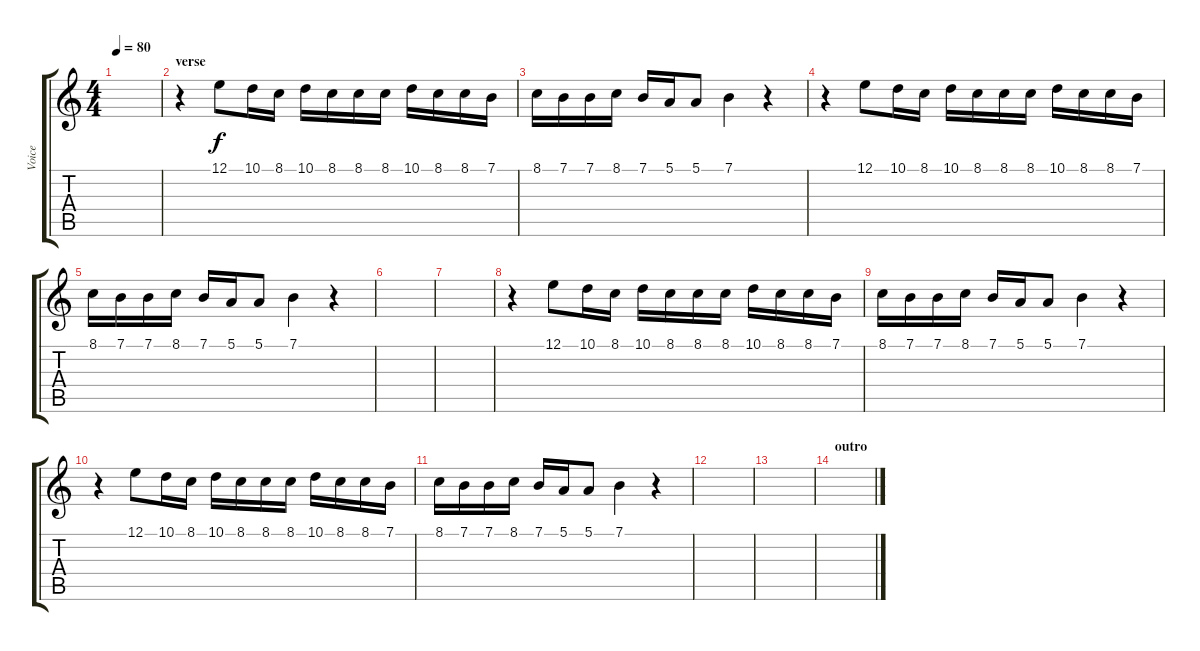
\track ("Voice" "Voice") {instrument choiraahs}
\staff {score tabs}
\tuning (E4 B3 G3 D3 A2 E2) {hide}
\ts (4 4)
\tempo 80
\clef g2
\ks c
|
\section ("" "verse")
r.4 12.1.8 10.1.16 8.1.16 10.1.16 8.1.16 8.1.16 8.1.16 10.1.16 8.1.16 8.1.16 7.1.16 |
8.1.16 7.1.16 7.1.16 8.1.16 7.1.16 5.1.16 5.1.8 7.1.4 r.4 |
r.4 12.1.8 10.1.16 8.1.16 10.1.16 8.1.16 8.1.16 8.1.16 10.1.16 8.1.16 8.1.16 7.1.16 |
8.1.16 7.1.16 7.1.16 8.1.16 7.1.16 5.1.16 5.1.8 7.1.4 r.4 |
|
|
r.4 12.1.8 10.1.16 8.1.16 10.1.16 8.1.16 8.1.16 8.1.16 10.1.16 8.1.16 8.1.16 7.1.16 |
8.1.16 7.1.16 7.1.16 8.1.16 7.1.16 5.1.16 5.1.8 7.1.4 r.4 |
r.4 12.1.8 10.1.16 8.1.16 10.1.16 8.1.16 8.1.16 8.1.16 10.1.16 8.1.16 8.1.16 7.1.16 |
8.1.16 7.1.16 7.1.16 8.1.16 7.1.16 5.1.16 5.1.8 7.1.4 r.4 |
|
|
\section ("" "outro")
